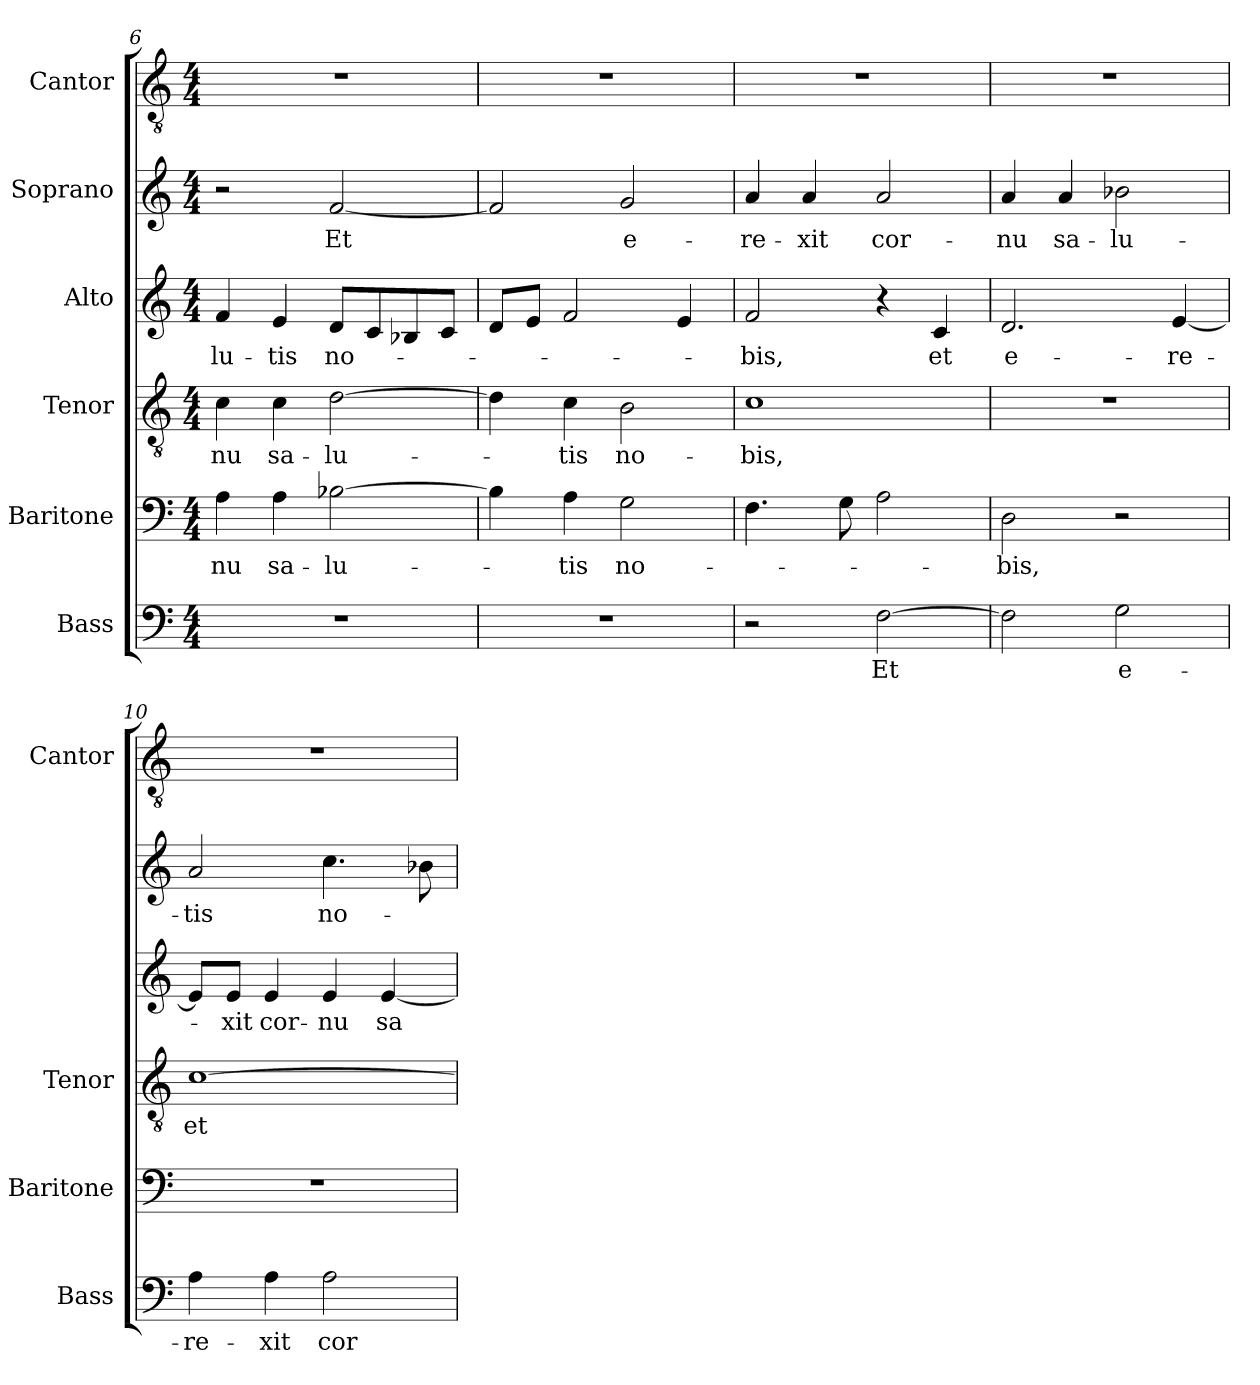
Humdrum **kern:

**kern	**text	**kern	**text	**kern	**text	**kern	**text	**kern	**text	**kern
*part6	*part6	*part5	*part5	*part4	*part4	*part3	*part3	*part2	*part2	*part1
*staff6	*staff6	*staff5	*staff5	*staff4	*staff4	*staff3	*staff3	*staff2	*staff2	*staff1
*I"Bass	*	*I"Baritone	*	*I"Tenor	*	*I"Alto	*	*I"Soprano	*	*I"Cantor
*I'Bass	*	*I'Baritone	*	*I'Tenor	*	*	*	*	*	*I'Cantor
*clefF4	*	*clefF4	*	*clefGv2	*	*clefG2	*	*clefG2	*	*clefGv2
*ITrd7c12	*	*	*	*	*	*	*	*	*	*ITrd7c12
*k[]	*	*k[]	*	*k[]	*	*k[]	*	*k[]	*	*k[]
*C:	*	*C:	*	*C:	*	*C:	*	*C:	*	*C:
*M4/4	*	*M4/4	*	*M4/4	*	*M4/4	*	*M4/4	*	*M4/4
=6	=6	=6	=6	=6	=6	=6	=6	=6	=6	=6
!	!	!	!LO:LY:b:color=#000000	!	!	!	!	!	!	!
!	!	!	!	!	!LO:LY:b:color=#000000	!	!	!	!	!
!	!	!	!	!	!	!	!LO:LY:b:color=#000000	!	!	!
1r	.	4Ai\	-nu	4ci\	-nu	4fi/	-lu-	2r	.	1r
!	!	!	!LO:LY:b:color=#000000	!	!	!	!	!	!	!
!	!	!	!	!	!LO:LY:b:color=#000000	!	!	!	!	!
!	!	!	!	!	!	!	!LO:LY:b:color=#000000	!	!	!
.	.	4Ai\	sa-	4ci\	sa-	4ei/	-tis	.	.	.
!	!	!	!LO:LY:b:color=#000000	!	!	!	!	!	!	!
!	!	!	!	!	!LO:LY:b:color=#000000	!	!	!	!	!
!	!	!	!	!	!	!	!LO:LY:b:color=#000000	!	!	!
!	!	!	!	!	!	!	!	!	!LO:LY:b:color=#000000	!
.	.	[>2B-Xi\	-lu-	[>2di\	-lu-	8di/L	no-	[<2fi/	Et	.
.	.	.	.	.	.	8ci/	.	.	.	.
.	.	.	.	.	.	8B-Xi/	.	.	.	.
.	.	.	.	.	.	8ci/J	.	.	.	.
=7	=7	=7	=7	=7	=7	=7	=7	=7	=7	=7
1r	.	4B-i\]	.	4di\]	.	8di/L	.	2fi/]	.	1r
.	.	.	.	.	.	8ei/J	.	.	.	.
!	!	!	!LO:LY:b:color=#000000	!	!	!	!	!	!	!
!	!	!	!	!	!LO:LY:b:color=#000000	!	!	!	!	!
.	.	4Ai\	-tis	4ci\	-tis	2fi/	.	.	.	.
!	!	!	!LO:LY:b:color=#000000	!	!	!	!	!	!	!
!	!	!	!	!	!LO:LY:b:color=#000000	!	!	!	!	!
!	!	!	!	!	!	!	!	!	!LO:LY:b:color=#000000	!
.	.	2Gi\	no-	2Bi\	no-	.	.	2gi/	e-	.
.	.	.	.	.	.	4ei/	.	.	.	.
=8	=8	=8	=8	=8	=8	=8	=8	=8	=8	=8
!	!	!	!	!	!LO:LY:b:color=#000000	!	!	!	!	!
!	!	!	!	!	!	!	!LO:LY:b:color=#000000	!	!	!
!	!	!	!	!	!	!	!	!	!LO:LY:b:color=#000000	!
2r	.	4.Fi\	.	1ci	-bis,	2fi/	-bis,	4ai/	-re-	1r
!	!	!	!	!	!	!	!	!	!LO:LY:b:color=#000000	!
.	.	.	.	.	.	.	.	4ai/	-xit	.
.	.	8Gi\	.	.	.	.	.	.	.	.
!	!LO:LY:b:color=#000000	!	!	!	!	!	!	!	!	!
!	!	!	!	!	!	!	!	!	!LO:LY:b:color=#000000	!
[>2FFi\	Et	2Ai\	.	.	.	4r	.	2ai/	cor-	.
!	!	!	!	!	!	!	!LO:LY:b:color=#000000	!	!	!
.	.	.	.	.	.	4ci/	et	.	.	.
=9	=9	=9	=9	=9	=9	=9	=9	=9	=9	=9
!	!	!	!LO:LY:b:color=#000000	!	!	!	!	!	!	!
!	!	!	!	!	!	!	!LO:LY:b:color=#000000	!	!	!
!	!	!	!	!	!	!	!	!	!LO:LY:b:color=#000000	!
2FFi\]	.	2Di\	-bis,	1r	.	2.di/	e-	4ai/	-nu	1r
!	!	!	!	!	!	!	!	!	!LO:LY:b:color=#000000	!
.	.	.	.	.	.	.	.	4ai/	sa-	.
!	!LO:LY:b:color=#000000	!	!	!	!	!	!	!	!	!
!	!	!	!	!	!	!	!	!	!LO:LY:b:color=#000000	!
2GGi\	e-	2r	.	.	.	.	.	2b-Xi\	-lu-	.
!	!	!	!	!	!	!	!LO:LY:b:color=#000000	!	!	!
.	.	.	.	.	.	[<4ei/	-re-	.	.	.
!!LO:LB:g=z
=10	=10	=10	=10	=10	=10	=10	=10	=10	=10	=10
!	!LO:LY:b:color=#000000	!	!	!	!	!	!	!	!	!
!	!	!	!	!	!LO:LY:b:color=#000000	!	!	!	!	!
!	!	!	!	!	!	!	!	!	!LO:LY:b:color=#000000	!
4AAi\	-re-	1r	.	[>1ci	et	8ei/L]	.	2ai/	-tis	1r
!	!	!	!	!	!	!	!LO:LY:b:color=#000000	!	!	!
.	.	.	.	.	.	8ei/J	-xit	.	.	.
!	!LO:LY:b:color=#000000	!	!	!	!	!	!	!	!	!
!	!	!	!	!	!	!	!LO:LY:b:color=#000000	!	!	!
4AAi\	-xit	.	.	.	.	4ei/	cor-	.	.	.
!	!LO:LY:b:color=#000000	!	!	!	!	!	!	!	!	!
!	!	!	!	!	!	!	!LO:LY:b:color=#000000	!	!	!
!	!	!	!	!	!	!	!	!	!LO:LY:b:color=#000000	!
2AAi\	cor-	.	.	.	.	4ei/	-nu	4.cci\	no-	.
!	!	!	!	!	!	!	!LO:LY:b:color=#000000	!	!	!
.	.	.	.	.	.	[<4ei/	sa-	.	.	.
.	.	.	.	.	.	.	.	8b-Xi\	.	.
=	=	=	=	=	=	=	=	=	=	=
*-	*-	*-	*-	*-	*-	*-	*-	*-	*-	*-
